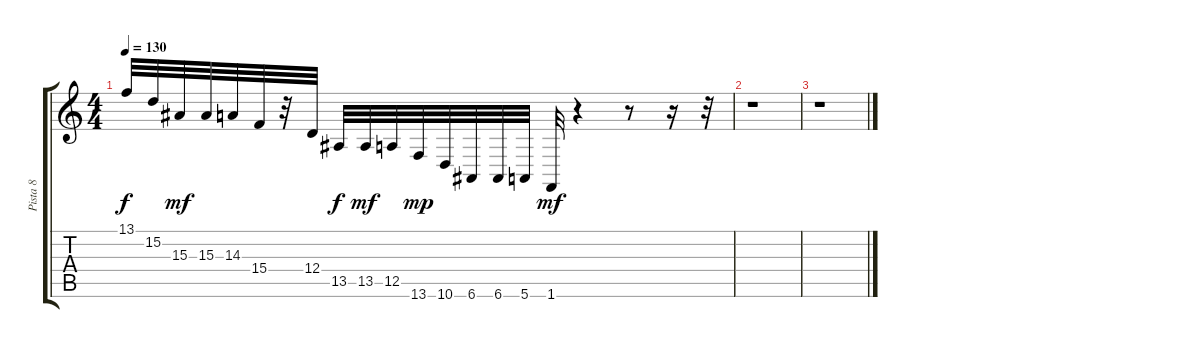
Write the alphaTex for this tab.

\track ("Pista 8" "Pista 8") {instrument stringensemble1}
\staff {score tabs}
\tuning (E4 B3 G3 D3 A2 E2) {hide}
\ts (4 4)
\tempo 130
\clef g2
\ks c
13.1.32{dy f} 15.2.32 15.3.32{dy mf} 15.3.32 14.3.32 15.4.32 r.32 12.4.32 13.5.32{dy f} 13.5.32{dy mf} 12.5.32 13.6.32{dy mp} 10.6.32 6.6.32 6.6.32 5.6.32 1.6.32{dy mf} r.4 r.8 r.16 r.32 |
r.1 |
r.1
